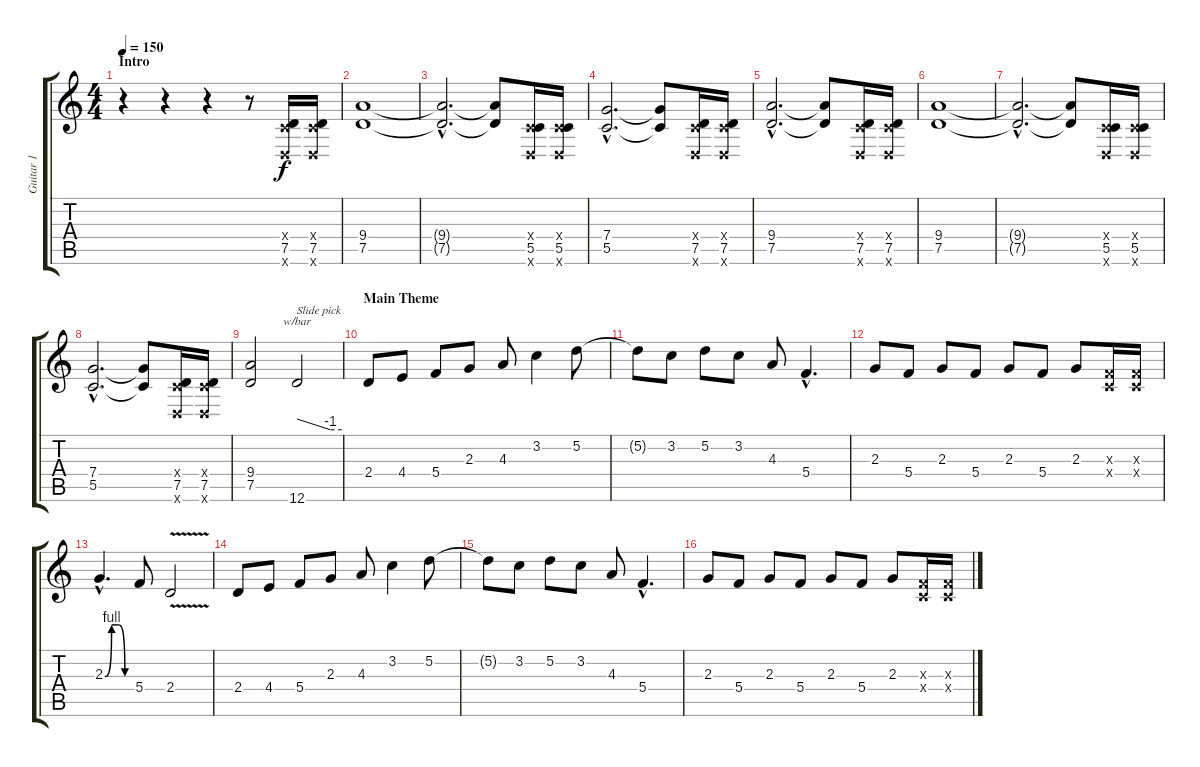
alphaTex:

\track ("Guitar 1" "Guitar 1") {instrument distortionguitar}
\staff {score tabs}
\tuning (D4 A3 F3 C3 G2 D2) {hide}
\ts (4 4)
\section ("" "Intro")
\tempo 150
\clef g2
\ks c
r.4{dy f instrument distortionguitar} r.4 r.4 r.8 (0.4{x} 7.5 0.6{x}).16 (0.4{x} 7.5 0.6{x}).16 |
(9.4 7.5).1 |
(9.4{hac t} 7.5{hac t}).2{d} (9.4{t} 7.5{t}).8 (0.4{x} 5.5 0.6{x}).16 (0.4{x} 5.5 0.6{x}).16 |
(7.4{hac} 5.5{hac}).2{d} (7.4{t} 5.5{t}).8 (0.4{x} 7.5 0.6{x}).16 (0.4{x} 7.5 0.6{x}).16 |
(9.4{hac} 7.5{hac}).2{d} (9.4{t} 7.5{t}).8 (0.4{x} 7.5 0.6{x}).16 (0.4{x} 7.5 0.6{x}).16 |
(9.4 7.5).1 |
(9.4{hac t} 7.5{hac t}).2{d} (9.4{t} 7.5{t}).8 (0.4{x} 5.5 0.6{x}).16 (0.4{x} 5.5 0.6{x}).16 |
(7.4{hac} 5.5{hac}).2{d} (7.4{t} 5.5{t}).8 (0.4{x} 7.5 0.6{x}).16 (0.4{x} 7.5 0.6{x}).16 |
(9.4 7.5).2 12.6.2{tbe (custom default 0 0 45 -4 60 -4) txt "Slide pick"} |
\section ("" "Main Theme")
2.4.8 4.4.8 5.4.8 2.3.8 4.3.8 3.2.4 5.2.8 |
5.2{t}.8 3.2.8 5.2.8 3.2.8 4.3.8 5.4{hac}.4{d} |
2.3.8 5.4.8 2.3.8 5.4.8 2.3.8 5.4.8 2.3.8 (0.3{x} 0.4{x}).16 (0.3{x} 0.4{x}).16 |
2.3{be (custom 0 0 15 4 30 4 45 0 60 0) hac}.4{d} 5.4.8 2.4{v}.2 |
2.4.8 4.4.8 5.4.8 2.3.8 4.3.8 3.2.4 5.2.8 |
5.2{t}.8 3.2.8 5.2.8 3.2.8 4.3.8 5.4{hac}.4{d} |
2.3.8 5.4.8 2.3.8 5.4.8 2.3.8 5.4.8 2.3.8 (0.3{x} 0.4{x}).16 (0.3{x} 0.4{x}).16
